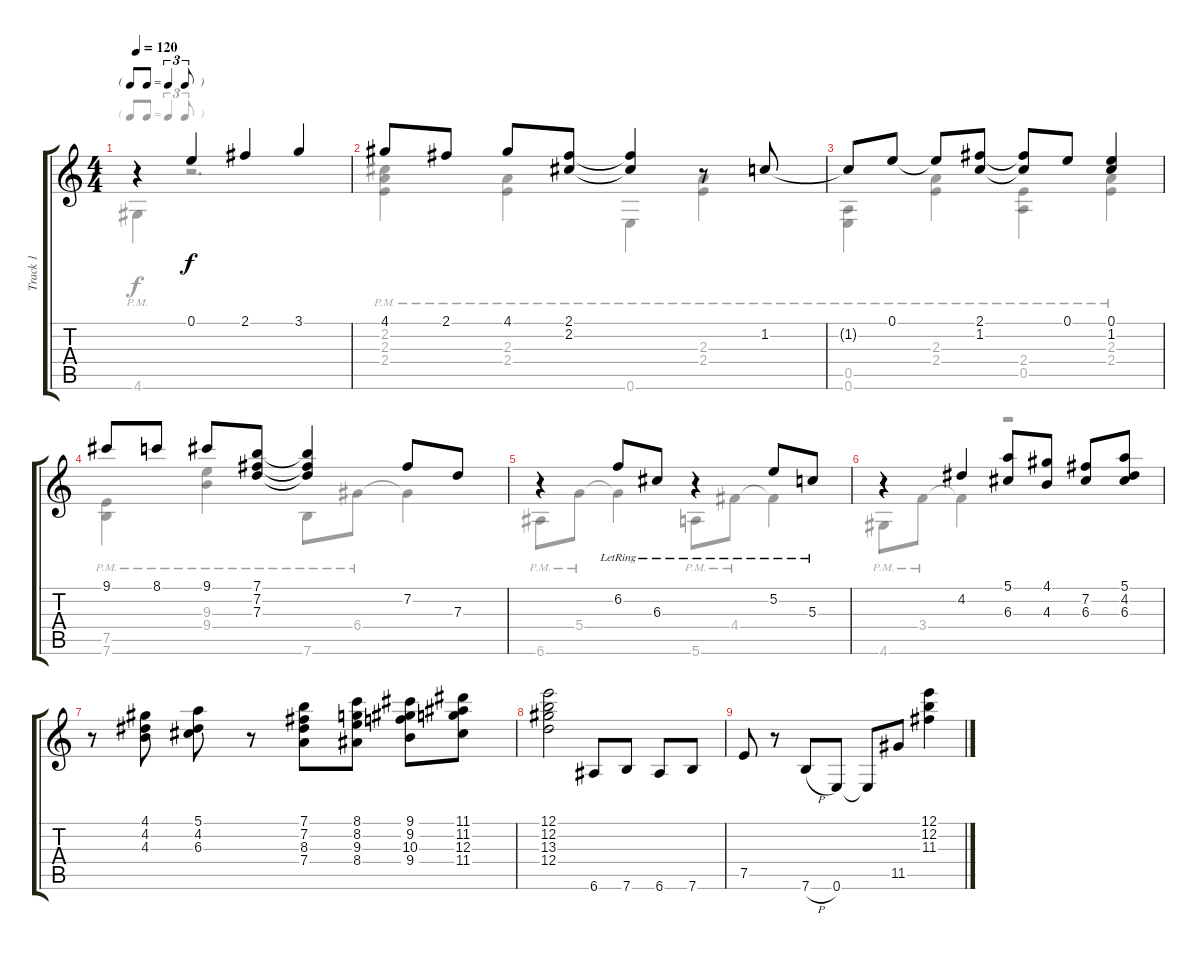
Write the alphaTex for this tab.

\track ("Track 1" "Track 1") {instrument acousticguitarsteel}
\staff {score tabs}
\tuning (E4 B3 G3 D3 A2 E2) {hide}
\voice
\ts (4 4)
\tf triplet8th
\tempo 120
\clef g2
\ks c
r.4{dy f} 0.1.4 2.1.4 3.1.4 |
4.1.8 2.1.8 4.1.8 (2.1 2.2).8 (2.1{t} 2.2{t}).4 r.8 1.2.8 |
1.2{t}.8 0.1.8 0.1{t}.8 (2.1 1.2).8 (2.1{t} 1.2{t}).8 0.1.8 (0.1 1.2).4 |
9.1.8 8.1.8 9.1.8 (7.1 7.2 7.3).8 (7.1{t} 7.2{t} 7.3{t}).4 7.2.8 7.3.8 |
r.4 6.2{lr}.8 6.3{lr}.8 r.4 5.2{lr}.8 5.3{lr}.8 |
r.4 4.2.4 (5.1 6.3).8 (4.1 4.3).8 (7.2 6.3).8 (5.1 4.2 6.3).8 |
r.8 (4.1 4.2 4.3).8 (5.1 4.2 6.3).8 r.8 (7.1 7.2 8.3 7.4).8 (8.1 8.2 9.3 8.4).8 (9.1 9.2 10.3 9.4).8 (11.1 11.2 12.3 11.4).8 |
(12.1 12.2 13.3 12.4).2 6.6.8 7.6.8 6.6.8 7.6.8 |
7.5.8 r.8 7.6{h}.8 0.6.8 0.6{t}.8 11.5.8 (12.1 12.2 11.3).4
\voice
\clef g2
\ottava regular
\simile none
\ks c
4.6{pm}.4{dy f} r.2{d} |
(2.2 2.3 2.4{pm}).4 (2.3{pm} 2.4{pm}).4 0.6{pm}.4 (2.3{pm} 2.4{pm}).4 |
(0.5{pm} 0.6{pm}).4 (2.3{pm} 2.4{pm}).4 (2.4{pm} 0.5{pm}).4 (2.3{pm} 2.4{pm}).4 |
(7.5{pm} 7.6{pm}).4 (9.3{pm} 9.4{pm}).4 7.6{pm}.8 6.4{pm}.8 6.4{t}.4 |
6.6{pm}.8 5.4{pm}.8 5.4{t}.4 5.6{pm}.8 4.4{pm}.8 4.4{t}.4 |
4.6{pm}.8 3.4{pm}.8 3.4{t}.4 r.2 |
|
|
